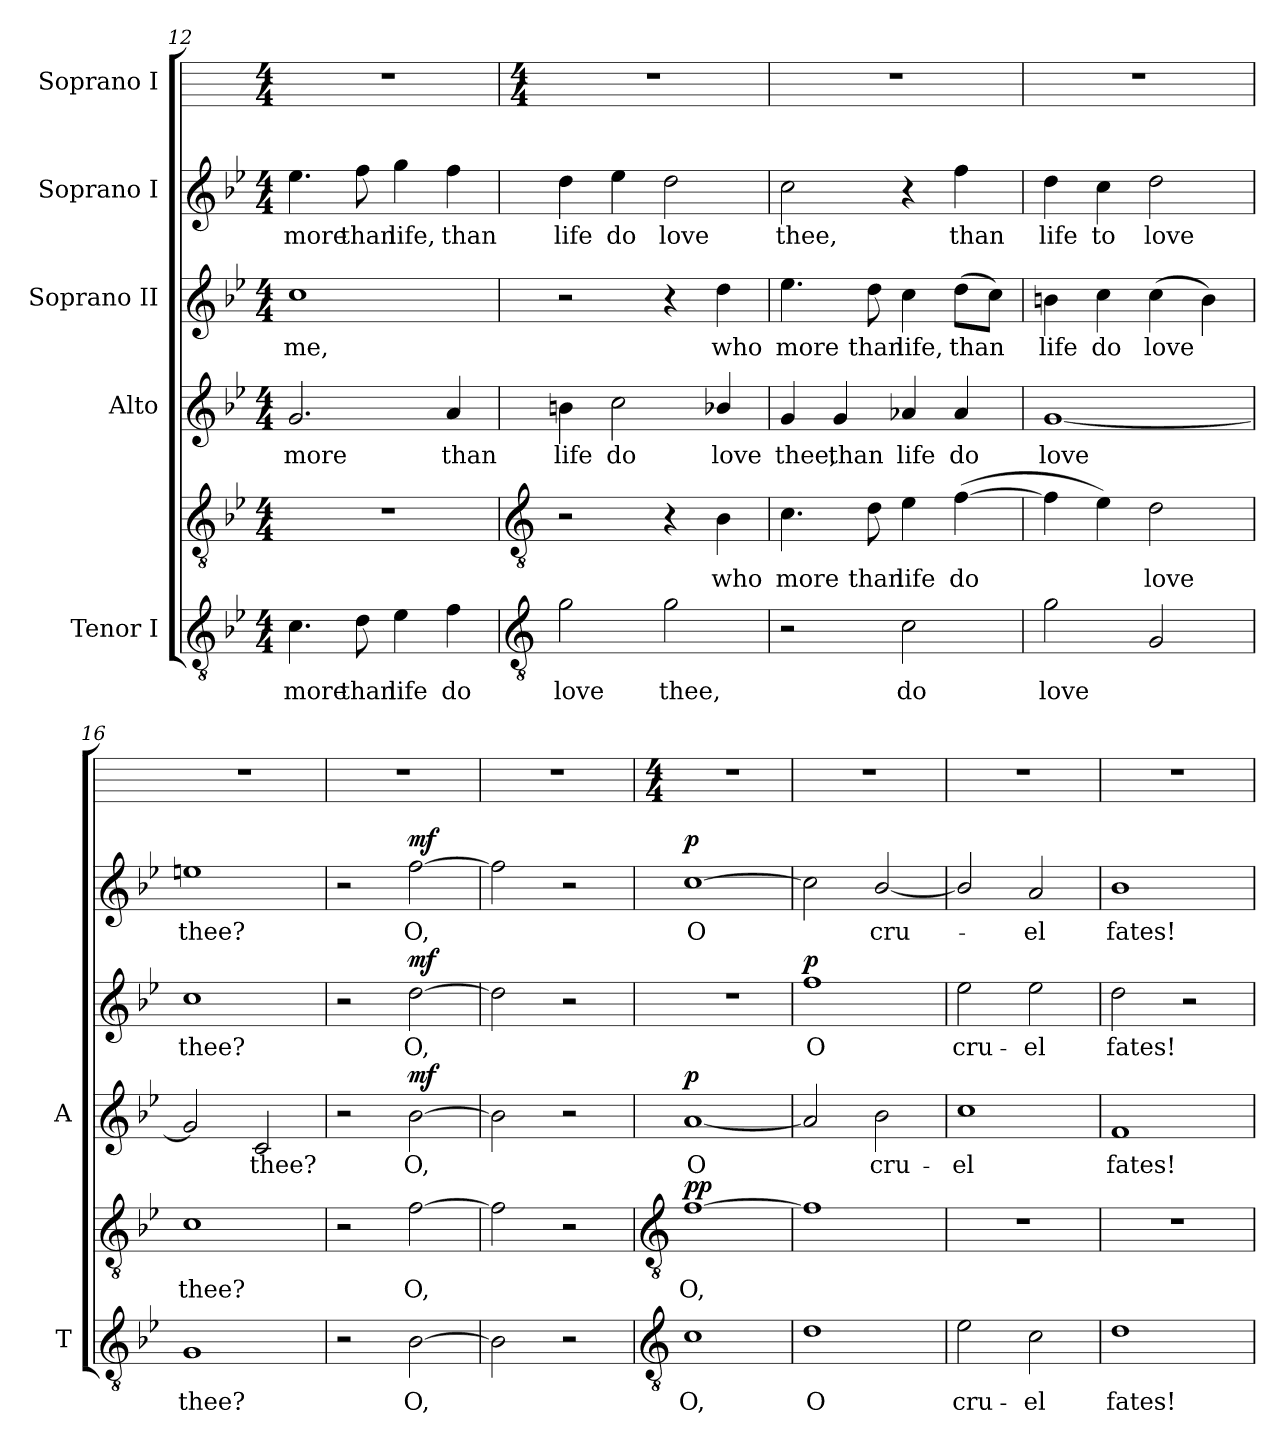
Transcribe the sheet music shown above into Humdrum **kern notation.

**kern	**text	**kern	**text	**dynam	**kern	**text	**dynam	**kern	**text	**dynam	**kern	**text	**dynam	**kern
*part5	*part5	*part5	*part5	*part5	*part4	*part4	*part4	*part3	*part3	*part3	*part2	*part2	*part2	*part1
*staff6	*staff6	*staff5	*staff5	*staff5/6	*staff4	*staff4	*staff4	*staff3	*staff3	*staff3	*staff2	*staff2	*staff2	*staff1
*I"Tenor I	*	*	*	*	*I"Alto	*	*	*I"Soprano II	*	*	*I"Soprano I	*	*	*I"Soprano I
*I'T	*	*	*	*	*I'A	*	*	*	*	*	*	*	*	*
*clefGv2	*	*clefGv2	*	*	*clefG2	*	*	*clefG2	*	*	*clefG2	*	*	*
*k[b-e-]	*	*k[b-e-]	*	*	*k[b-e-]	*	*	*k[b-e-]	*	*	*k[b-e-]	*	*	*
*B-:	*	*B-:	*	*	*B-:	*	*	*B-:	*	*	*B-:	*	*	*
*M4/4	*	*M4/4	*	*	*M4/4	*	*	*M4/4	*	*	*M4/4	*	*	*M4/4
=12	=12	=12	=12	=12	=12	=12	=12	=12	=12	=12	=12	=12	=12	=12
!	!LO:LY:b	!	!	!	!	!LO:LY:b	!	!	!LO:LY:b	!	!	!LO:LY:b	!	!
4.c	more	1r	.	.	2.g	more	.	1cc	me,	.	4.ee-	more	.	1r
!	!LO:LY:b	!	!	!	!	!	!	!	!	!	!	!LO:LY:b	!	!
8d	than	.	.	.	.	.	.	.	.	.	8ff	than	.	.
!	!LO:LY:b	!	!	!	!	!	!	!	!	!	!	!LO:LY:b	!	!
4e-	life	.	.	.	.	.	.	.	.	.	4gg	life,	.	.
!	!LO:LY:b	!	!	!	!	!LO:LY:b	!	!	!	!	!	!LO:LY:b	!	!
4f	do	.	.	.	4a	than	.	.	.	.	4ff	than	.	.
!!LO:LB:g=z
=13	=13	=13	=13	=13	=13	=13	=13	=13	=13	=13	=13	=13	=13	=13
*clefGv2	*	*clefGv2	*	*	*	*	*	*	*	*	*	*	*	*
*	*	*	*	*	*	*	*	*	*	*	*	*	*	*M4/4
!	!LO:LY:b	!	!	!	!	!LO:LY:b	!	!	!	!	!	!LO:LY:b	!	!
2g	love	2r	.	.	4bn	life	.	2r	.	.	4dd	life	.	1r
!	!	!	!	!	!	!LO:LY:b	!	!	!	!	!	!LO:LY:b	!	!
.	.	.	.	.	2cc	do	.	.	.	.	4ee-	do	.	.
!	!LO:LY:b	!	!	!	!	!	!	!	!	!	!	!LO:LY:b	!	!
2g	thee,	4r	.	.	.	.	.	4r	.	.	2dd	love	.	.
!	!	!	!LO:LY:b	!	!	!LO:LY:b	!	!	!LO:LY:b	!	!	!	!	!
.	.	4B-	who	.	4b-X/	love	.	4dd	who	.	.	.	.	.
=14	=14	=14	=14	=14	=14	=14	=14	=14	=14	=14	=14	=14	=14	=14
!	!	!	!LO:LY:b	!	!	!LO:LY:b	!	!	!LO:LY:b	!	!	!LO:LY:b	!	!
2r	.	4.c	more	.	4g	thee,	.	4.ee-	more	.	2cc	thee,	.	1r
!	!	!	!	!	!	!LO:LY:b	!	!	!	!	!	!	!	!
.	.	.	.	.	4g	than	.	.	.	.	.	.	.	.
!	!	!	!LO:LY:b	!	!	!	!	!	!LO:LY:b	!	!	!	!	!
.	.	8d	than	.	.	.	.	8dd	than	.	.	.	.	.
!	!LO:LY:b	!	!LO:LY:b	!	!	!LO:LY:b	!	!	!LO:LY:b	!	!	!	!	!
2c	do	4e-	life	.	4a-X	life	.	4cc	life,	.	4r	.	.	.
!	!	!	!LO:LY:b	!	!	!LO:LY:b	!	!	!LO:LY:b	!	!	!LO:LY:b	!	!
.	.	(>[4f	do	.	4a-	do	.	(>8ddL	than	.	4ff	than	.	.
.	.	.	.	.	.	.	.	8ccJ)	.	.	.	.	.	.
=15	=15	=15	=15	=15	=15	=15	=15	=15	=15	=15	=15	=15	=15	=15
!	!LO:LY:b	!	!	!	!	!LO:LY:b	!	!	!LO:LY:b	!	!	!LO:LY:b	!	!
2g	love	4f]	.	.	[1g	love	.	4bn	life	.	4dd	life	.	1r
!	!	!	!	!	!	!	!	!	!LO:LY:b	!	!	!LO:LY:b	!	!
.	.	4e-)	.	.	.	.	.	4cc	do	.	4cc	to	.	.
!	!	!	!LO:LY:b	!	!	!	!	!	!LO:LY:b	!	!	!LO:LY:b	!	!
2G	.	2d	love	.	.	.	.	(>4cc	love	.	2dd	love	.	.
.	.	.	.	.	.	.	.	4b)	.	.	.	.	.	.
=16	=16	=16	=16	=16	=16	=16	=16	=16	=16	=16	=16	=16	=16	=16
!	!LO:LY:b	!	!LO:LY:b	!	!	!	!	!	!LO:LY:b	!	!	!LO:LY:b	!	!
1G	thee?	1c	thee?	.	2g]	.	.	1cc	thee?	.	1een	thee?	.	1r
!	!	!	!	!	!	!LO:LY:b	!	!	!	!	!	!	!	!
.	.	.	.	.	2c	thee?	.	.	.	.	.	.	.	.
=17	=17	=17	=17	=17	=17	=17	=17	=17	=17	=17	=17	=17	=17	=17
2r	.	2r	.	.	2r	.	.	2r	.	.	2r	.	.	1r
!	!LO:LY:b	!	!LO:LY:b	!LO:DY:b=2	!	!LO:LY:b	!	!	!LO:LY:b	!	!	!LO:LY:b	!	!
!	!	!	!	!LO:DY:n=1:b	!	!	!LO:DY:b	!	!	!LO:DY:b	!	!	!LO:DY:b	!
[2B-	O,	[2f	O,	mf mf	[2b-	O,	mf	[2dd	O,	mf	[2ff	O,	mf	.
=18	=18	=18	=18	=18	=18	=18	=18	=18	=18	=18	=18	=18	=18	=18
2B-]	.	2f]	.	.	2b-]	.	.	2dd]	.	.	2ff]	.	.	1r
2r	.	2r	.	.	2r	.	.	2r	.	.	2r	.	.	.
!!LO:LB:g=z
=19	=19	=19	=19	=19	=19	=19	=19	=19	=19	=19	=19	=19	=19	=19
*clefGv2	*	*clefGv2	*	*	*	*	*	*	*	*	*	*	*	*
*	*	*	*	*	*	*	*	*	*	*	*	*	*	*M4/4
!	!LO:LY:b	!	!LO:LY:b	!LO:DY:b=2	!	!LO:LY:b	!	!	!	!	!	!LO:LY:b	!	!
!	!	!	!	!LO:DY:n=1:b	!	!	!LO:DY:b	!	!	!	!	!	!LO:DY:b	!
1c	O,	[1f	O,	p p	[1a	O	p	1r	.	.	[1cc	O	p	1r
=20	=20	=20	=20	=20	=20	=20	=20	=20	=20	=20	=20	=20	=20	=20
!	!LO:LY:b	!	!	!	!	!	!	!	!LO:LY:b	!LO:DY:b	!	!	!	!
1d	O	1f]	.	.	2a]	.	.	1ff	O	p	2cc]	.	.	1r
!	!	!	!	!	!	!LO:LY:b	!	!	!	!	!	!LO:LY:b	!	!
.	.	.	.	.	2b-	cru-	.	.	.	.	[2b-/	cru-	.	.
=21	=21	=21	=21	=21	=21	=21	=21	=21	=21	=21	=21	=21	=21	=21
!	!LO:LY:b	!	!	!	!	!LO:LY:b	!	!	!LO:LY:b	!	!	!	!	!
2e-	cru-	1r	.	.	1cc	-el	.	2ee-	cru-	.	2b-/]	.	.	1r
!	!LO:LY:b	!	!	!	!	!	!	!	!LO:LY:b	!	!	!LO:LY:b	!	!
2c	-el	.	.	.	.	.	.	2ee-	-el	.	2a	el	.	.
=22	=22	=22	=22	=22	=22	=22	=22	=22	=22	=22	=22	=22	=22	=22
!	!LO:LY:b	!	!	!	!	!LO:LY:b	!	!	!LO:LY:b	!	!	!LO:LY:b	!	!
1d	fates!	1r	.	.	1f	fates!	.	2dd	fates!	.	1b-	fates!	.	1r
.	.	.	.	.	.	.	.	2r	.	.	.	.	.	.
=	=	=	=	=	=	=	=	=	=	=	=	=	=	=
*-	*-	*-	*-	*-	*-	*-	*-	*-	*-	*-	*-	*-	*-	*-
